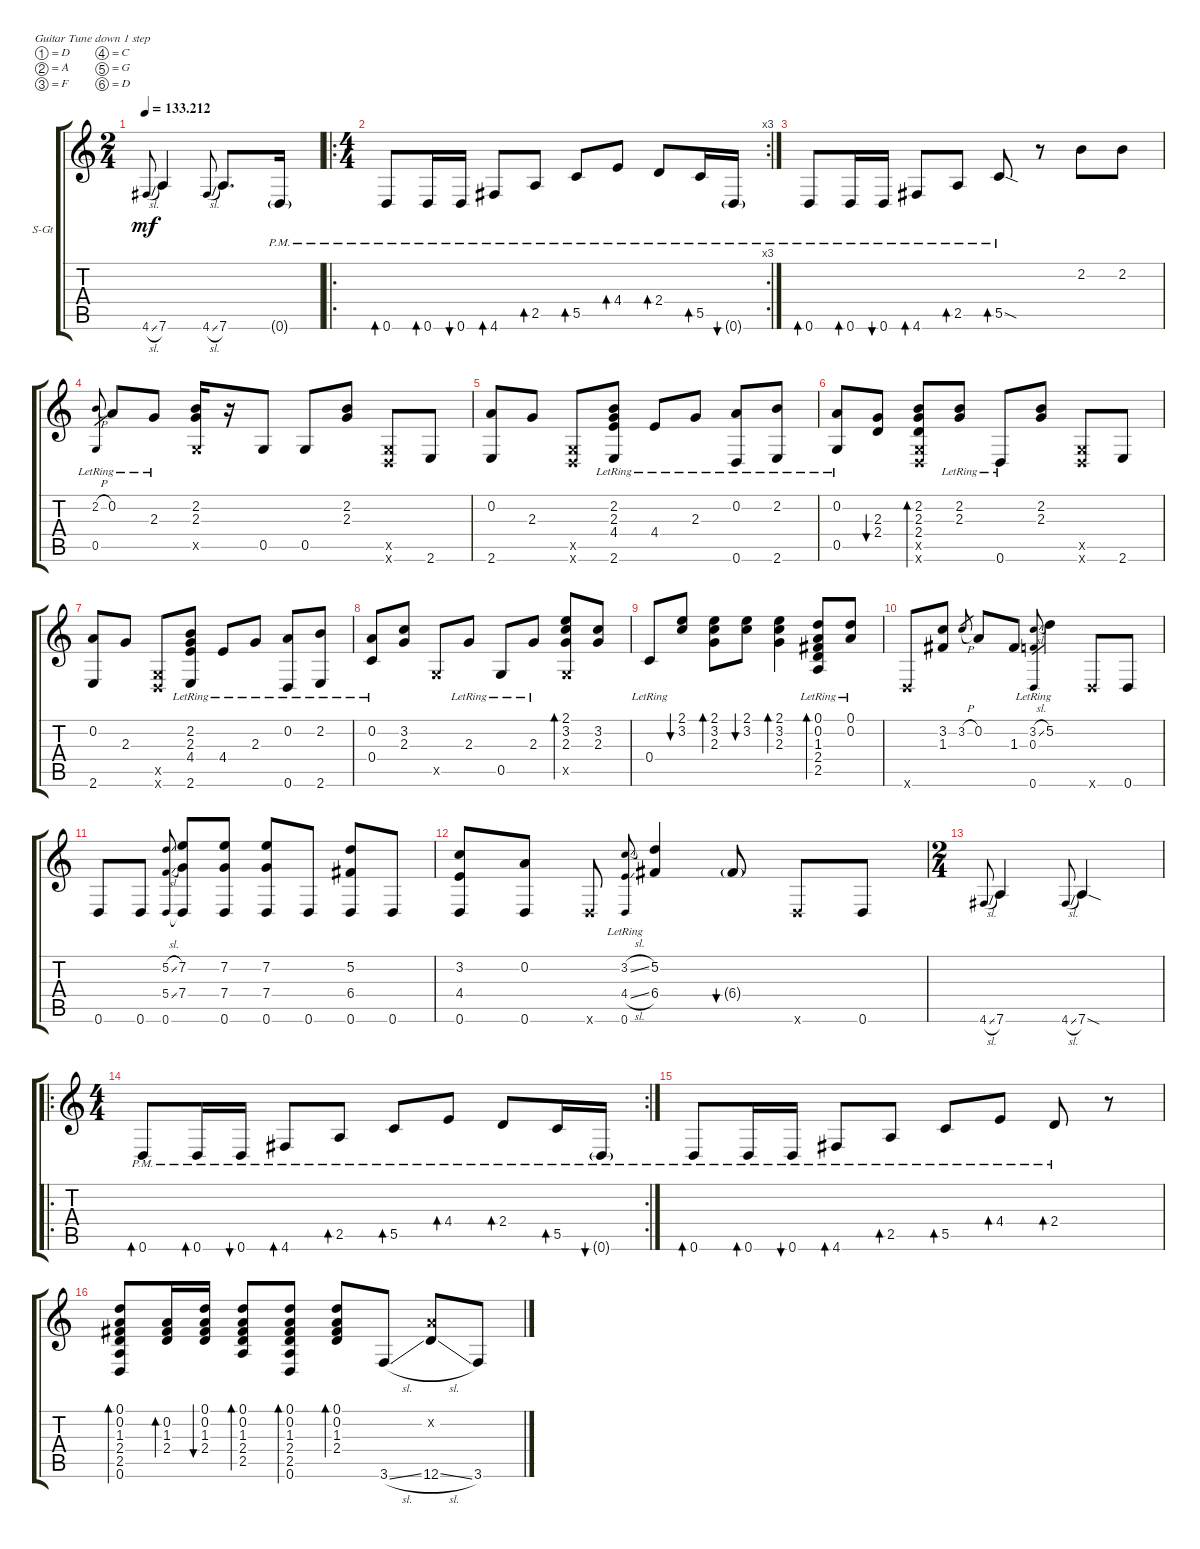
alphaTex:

\defaultSystemsLayout 4
\bracketExtendMode groupsimilarinstruments
\firstSystemTrackNameOrientation horizontal
\otherSystemsTrackNameOrientation horizontal
\track ("Steel Guitar" "S-Gt") {instrument acousticguitarsteel}
\staff {score tabs}
\tuning (D4 A3 F3 C3 G2 D2)
\ts (2 4)
\tempo
133.212
\accidentals auto
\clef g2
\ottava regular
\simile none
\ks c
4.6{sl}.8{gr onbeat dy mf} 7.6.4 4.6{sl}.8{gr onbeat} 7.6.8{d} 0.6{g pm}.16 |
\ro
\rc 3
\ts (4 4)
0.6{pm}.8{bd 30} 0.6{pm}.16{bd 30} 0.6{pm}.16{bu 30} 4.6{pm}.8{bd 30} 2.5{pm}.8{bd 30} 5.5{pm}.8{bd 30} 4.4{pm}.8{bd 30} 2.4{pm}.8{bd 30} 5.5{pm}.16{bd 30} 0.6{g pm}.16{bu 30} |
0.6{pm}.8{bd 30} 0.6{pm}.16{bd 30} 0.6{pm}.16{bu 30} 4.6{pm}.8{bd 30} 2.5{pm}.8{bd 30} 5.5{sod pm}.8{bd 30} r.8 2.2.8 2.2.8 |
(0.5{lr} 2.2{h}).8{gr} 0.2{lr}.8 2.3{lr}.8 (0.5{x} 2.3 2.2).16 r.16 0.5.8 0.5.8 (2.2 2.3).8 (0.5{x} 0.6{x}).8 2.6.8 |
(2.6 0.2).8 2.3.8 (0.6{x} 0.5{x}).8 (2.6{lr} 2.3{lr} 2.2{lr} 4.4).8 4.4{lr}.8 2.3{lr}.8 (0.6{lr} 0.2).8 (2.2 2.6{lr}).8 |
(0.5{lr} 0.2{lr}).8 (2.3 2.4).8{bu 30} (0.5{x} 0.6{x} 2.4 2.3 2.2).8{bd 30} (2.2{lr} 2.3{lr}).8 0.6{lr}.8 (2.2 2.3).8 (0.5{x} 0.6{x}).8 2.6.8 |
(2.6 0.2).8 2.3.8 (0.6{x} 0.5{x}).8 (2.6{lr} 2.3{lr} 2.2{lr} 4.4).8 4.4{lr}.8 2.3{lr}.8 (0.6{lr} 0.2).8 (2.2 2.6{lr}).8 |
(0.4{lr} 0.2).8 (3.2 2.3).8 0.5{x}.8 2.3{lr}.8 0.5{lr}.8 2.3{lr}.8 (2.3 3.2 2.1 0.5{x}).8{bd 30} (2.3 3.2).8 |
0.4{lr}.8 (2.1 3.2).8{bu 30} (2.3 3.2 2.1).8{bd 30} (2.1 3.2).8{bu 30} (2.1 3.2 2.3).4{bd 30} (0.1{lr} 0.2{lr} 1.3{lr} 2.4{lr} 2.5{lr}).8{bd 172} (0.1{lr} 0.2{lr}).8 |
0.6{x}.8 (3.2 1.3).8 3.2{h}.8{gr} 0.2.8 1.3.8 (0.6{lr} 0.3{lr} 3.2{sl}).8{gr} 5.2{lr}.4 0.6{x}.8 0.6.8 |
0.6.8 0.6.8 (5.2{sl} 5.4{sl} 0.6).8{gr onbeat} (7.4 7.2 0.6{t}).8 (7.2 7.4 0.6).8 (7.2 7.4 0.6).8 0.6.8 (0.6 6.4 5.2).8 0.6.8 |
(0.6 4.4 3.2).8 (0.2 0.6).8 0.6{x}.8 (0.6{lr} 4.4{sl} 3.2{sl}).8{gr onbeat} (5.2 6.4).4 6.4{g}.8{bu 171} 0.6{x}.8 0.6.8 |
\ts (2 4)
4.6{sl}.8{gr onbeat} 7.6.4 4.6{sl}.8{gr onbeat} 7.6{sod}.4 |
\ro
\rc 2
\ts (4 4)
0.6{pm}.8{bd 30} 0.6{pm}.16{bd 30} 0.6{pm}.16{bu 30} 4.6{pm}.8{bd 30} 2.5{pm}.8{bd 30} 5.5{pm}.8{bd 30} 4.4{pm}.8{bd 30} 2.4{pm}.8{bd 30} 5.5{pm}.16{bd 30} 0.6{g pm}.16{bu 30} |
0.6{pm}.8{bd 30} 0.6{pm}.16{bd 30} 0.6{pm}.16{bu 30} 4.6{pm}.8{bd 30} 2.5{pm}.8{bd 30} 5.5{pm}.8{bd 30} 4.4{pm}.8{bd 30} 2.4{pm}.8{bd 30} r.8 |
(2.5 0.6 2.4 1.3 0.2 0.1).8{bd 30} (2.4 1.3 0.2).16{bd 30} (2.4 1.3 0.2 0.1).16{bu 30} (0.1 0.2 1.3 2.4 2.5).8{bd 30} (0.6 2.5 2.4 1.3 0.2 0.1).8{bd 30} (0.1 0.2 1.3 2.4).8{bd 30} 3.6{sl}.8 (12.6{sl} 0.2{x}).8 3.6.8
